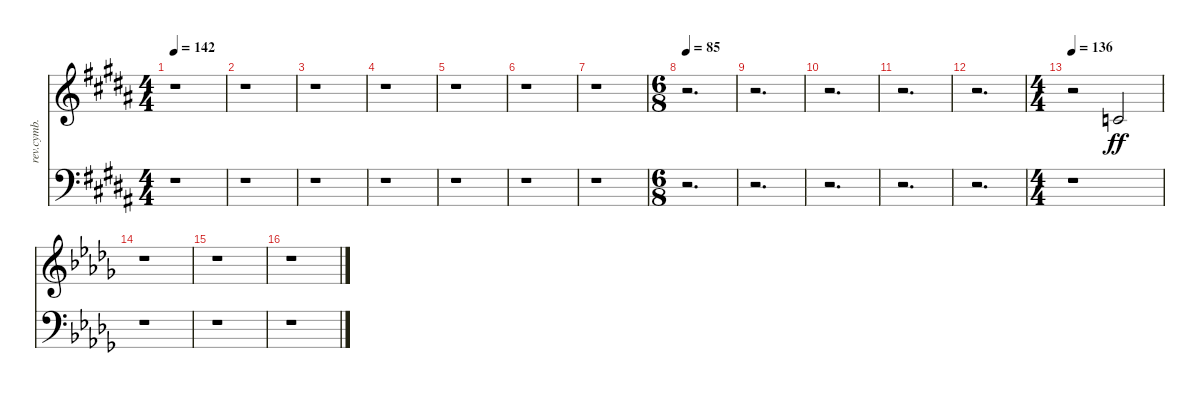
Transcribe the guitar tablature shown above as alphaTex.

\bracketExtendMode nobrackets
\track ("Reverse Cymbal" "rev.cymb.") {instrument reversecymbal}
\staff {score}
\tuning (E4 B3 G3 D3 A2 E2)
\displaytranspose -12
\ts (4 4)
\tempo 142
\clef g2
\ks g#minor
r.1{dy ff beam Down} |
r.1{beam Down} |
r.1{beam Down} |
r.1{beam Down} |
r.1{beam Down} |
r.1{beam Down} |
r.1{beam Down} |
\ts (6 8)
\tempo 85
r.2{d beam Down} |
r.2{d beam Down} |
r.2{d beam Down} |
r.2{d beam Down} |
r.2{d beam Down} |
\ts (4 4)
\tempo 136
r.2{beam Down} 8.1{acc forcenatural}.2{beam Up} |
\ks db
r.1{beam Down} |
r.1{beam Down} |
r.1{beam Down}
\staff {score}
\tuning (G2 D2 A1 E1 B0)
\clef f4
\ottava regular
\simile none
\ks g#minor
r.1{dy mf beam Down} |
r.1{beam Down} |
r.1{beam Down} |
r.1{beam Down} |
r.1{beam Down} |
r.1{beam Down} |
r.1{beam Down} |
r.2{d beam Down} |
r.2{d beam Down} |
r.2{d beam Down} |
r.2{d beam Down} |
r.2{d beam Down} |
r.1{beam Down} |
\ks db
r.1{beam Down} |
r.1{beam Down} |
r.1{beam Down}
